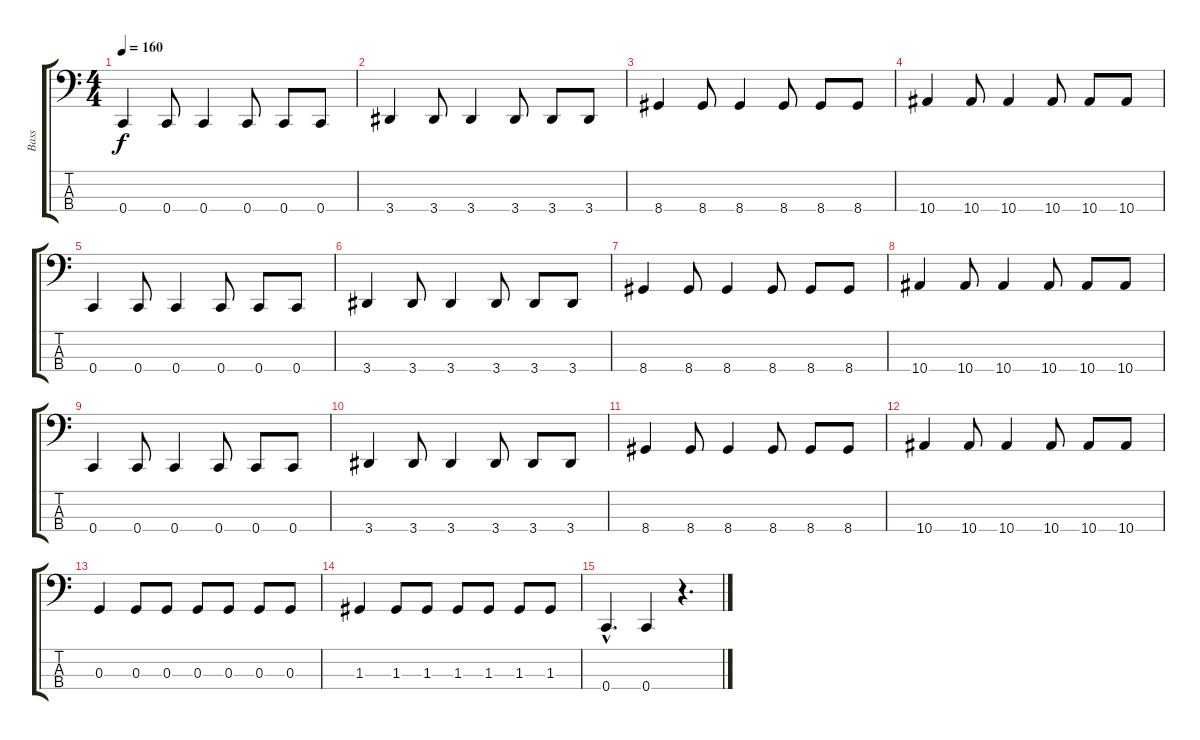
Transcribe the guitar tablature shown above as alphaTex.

\track ("Bass" "Bass") {instrument electricbasspick}
\staff {score tabs}
\tuning (F2 C2 G1 C1) {hide}
\ts (4 4)
\tempo 160
\clef f4
\ks c
0.4.4{dy f} 0.4.8 0.4.4 0.4.8 0.4.8 0.4.8 |
3.4.4 3.4.8 3.4.4 3.4.8 3.4.8 3.4.8 |
8.4.4 8.4.8 8.4.4 8.4.8 8.4.8 8.4.8 |
10.4.4 10.4.8 10.4.4 10.4.8 10.4.8 10.4.8 |
0.4.4 0.4.8 0.4.4 0.4.8 0.4.8 0.4.8 |
3.4.4 3.4.8 3.4.4 3.4.8 3.4.8 3.4.8 |
8.4.4 8.4.8 8.4.4 8.4.8 8.4.8 8.4.8 |
10.4.4 10.4.8 10.4.4 10.4.8 10.4.8 10.4.8 |
0.4.4 0.4.8 0.4.4 0.4.8 0.4.8 0.4.8 |
3.4.4 3.4.8 3.4.4 3.4.8 3.4.8 3.4.8 |
8.4.4 8.4.8 8.4.4 8.4.8 8.4.8 8.4.8 |
10.4.4 10.4.8 10.4.4 10.4.8 10.4.8 10.4.8 |
0.3.4 0.3.8 0.3.8 0.3.8 0.3.8 0.3.8 0.3.8 |
1.3.4 1.3.8 1.3.8 1.3.8 1.3.8 1.3.8 1.3.8 |
0.4{hac}.4{d} 0.4.4 r.4{d}
